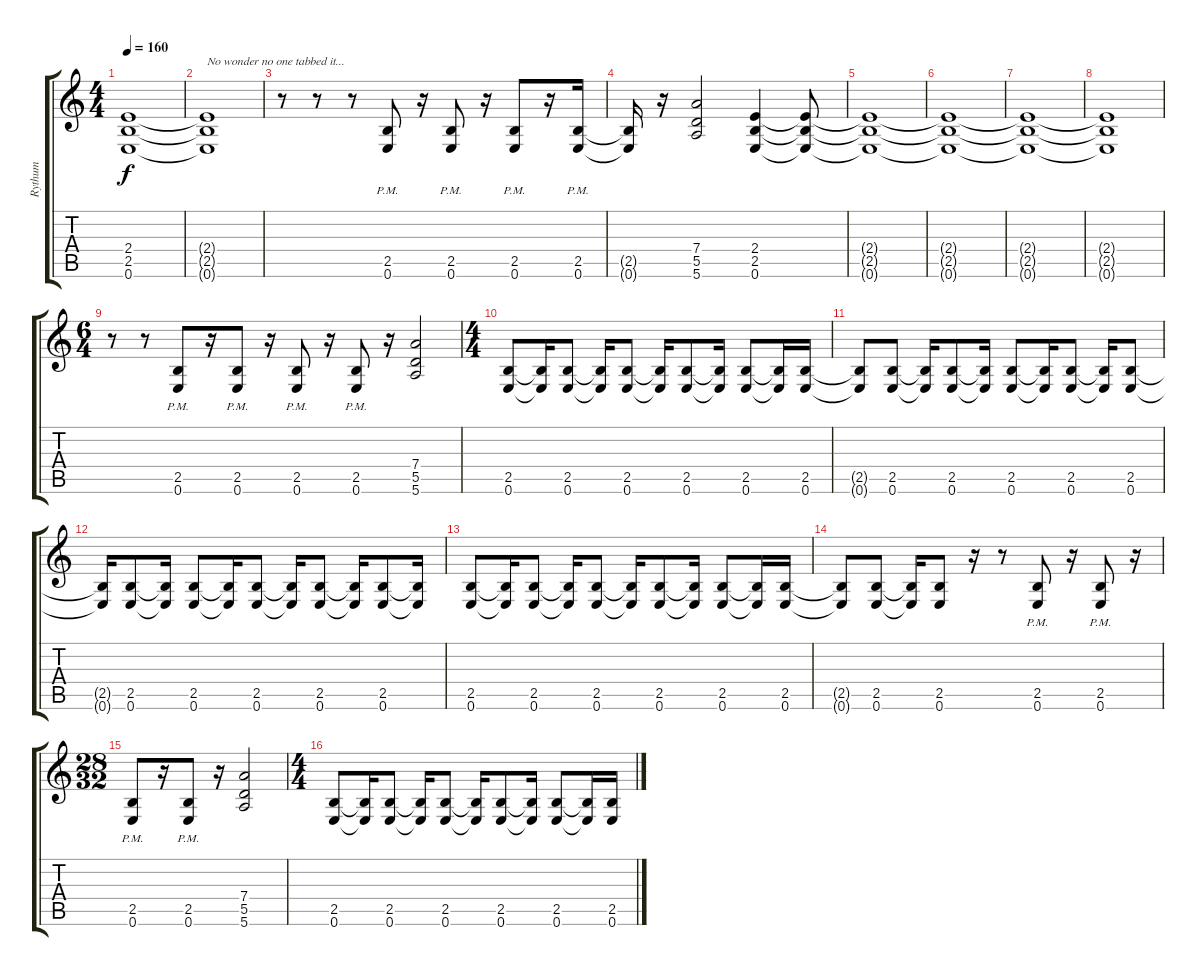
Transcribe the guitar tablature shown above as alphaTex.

\track ("Rythum" "Rythum") {instrument distortionguitar}
\staff {score tabs}
\tuning (E4 B3 G3 D3 A2 E2) {hide}
\ts (4 4)
\tempo 160
\clef g2
\ks c
(2.4{t} 2.5{t} 0.6{t}).1{dy f} |
(2.4{t} 2.5{t} 0.6{t}).1{txt "No wonder no one tabbed it..."} |
r.8 r.8 r.8 (2.5{pm} 0.6{pm}).8 r.16 (2.5{pm} 0.6{pm}).8 r.16 (2.5{pm} 0.6{pm}).8 r.16 (2.5{pm} 0.6{pm}).16 |
(2.5{t} 0.6{t}).16 r.16 (7.4 5.5 5.6).2 (2.4 2.5 0.6).4 (2.4{t} 2.5{t} 0.6{t}).8 |
(2.4{t} 2.5{t} 0.6{t}).1 |
(2.4{t} 2.5{t} 0.6{t}).1 |
(2.4{t} 2.5{t} 0.6{t}).1 |
(2.4{t} 2.5{t} 0.6{t}).1 |
\ts (6 4)
r.8 r.8 (2.5{pm} 0.6{pm}).8 r.16 (2.5{pm} 0.6{pm}).8 r.16 (2.5{pm} 0.6{pm}).8 r.16 (2.5{pm} 0.6{pm}).8 r.16 (7.4 5.5 5.6).2 |
\ts (4 4)
(2.5 0.6).8{volume 14} (2.5{t} 0.6{t}).16 (2.5 0.6).8 (2.5{t} 0.6{t}).16 (2.5 0.6).8 (2.5{t} 0.6{t}).16 (2.5 0.6).8 (2.5{t} 0.6{t}).16 (2.5 0.6).8 (2.5{t} 0.6{t}).16 (2.5 0.6).16 |
(2.5{t} 0.6{t}).8 (2.5 0.6).8 (2.5{t} 0.6{t}).16 (2.5 0.6).8 (2.5{t} 0.6{t}).16 (2.5 0.6).8 (2.5{t} 0.6{t}).16 (2.5 0.6).8 (2.5{t} 0.6{t}).16 (2.5 0.6).8 |
(2.5{t} 0.6{t}).16 (2.5 0.6).8 (2.5{t} 0.6{t}).16 (2.5 0.6).8 (2.5{t} 0.6{t}).16 (2.5 0.6).8 (2.5{t} 0.6{t}).16 (2.5 0.6).8 (2.5{t} 0.6{t}).16 (2.5 0.6).8 (2.5{t} 0.6{t}).16 |
(2.5 0.6).8 (2.5{t} 0.6{t}).16 (2.5 0.6).8 (2.5{t} 0.6{t}).16 (2.5 0.6).8 (2.5{t} 0.6{t}).16 (2.5 0.6).8 (2.5{t} 0.6{t}).16 (2.5 0.6).8 (2.5{t} 0.6{t}).16 (2.5 0.6).16 |
(2.5{t} 0.6{t}).8 (2.5 0.6).8 (2.5{t} 0.6{t}).16 (2.5 0.6).8 r.16 r.8 (2.5{pm} 0.6{pm}).8 r.16 (2.5{pm} 0.6{pm}).8 r.16 |
\ts (28 32)
(2.5{pm} 0.6{pm}).8 r.16 (2.5{pm} 0.6{pm}).8 r.16 (7.4 5.5 5.6).2 |
\ts (4 4)
(2.5 0.6).8 (2.5{t} 0.6{t}).16 (2.5 0.6).8 (2.5{t} 0.6{t}).16 (2.5 0.6).8 (2.5{t} 0.6{t}).16 (2.5 0.6).8 (2.5{t} 0.6{t}).16 (2.5 0.6).8 (2.5{t} 0.6{t}).16 (2.5 0.6).16
